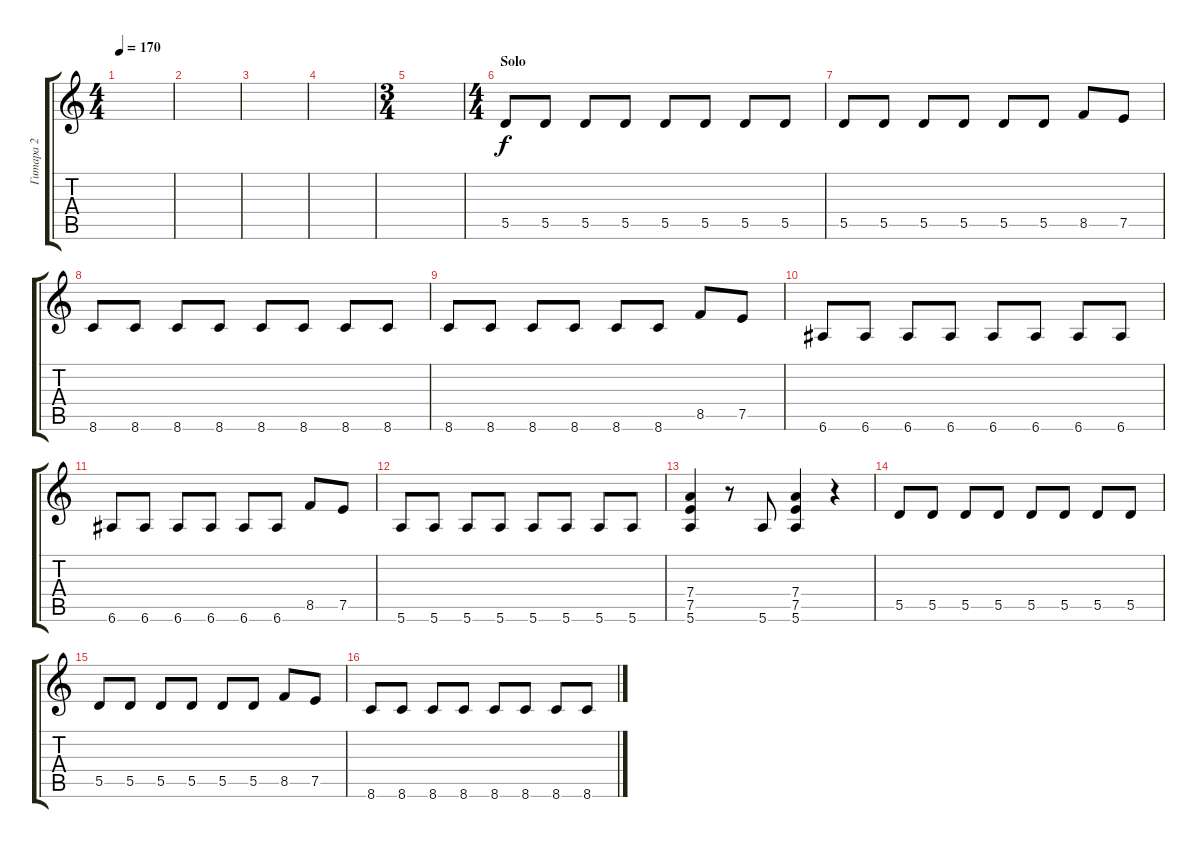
\track ("Гитара 2" "Гитара 2") {instrument distortionguitar}
\staff {score tabs}
\tuning (E4 B3 G3 D3 A2 E2) {hide}
\ts (4 4)
\tempo 170
\clef g2
\ks c
|
|
|
|
\ts (3 4)
|
\ts (4 4)
\section ("" "Solo")
5.5.8 5.5.8 5.5.8 5.5.8 5.5.8 5.5.8 5.5.8 5.5.8 |
5.5.8 5.5.8 5.5.8 5.5.8 5.5.8 5.5.8 8.5.8 7.5.8 |
8.6.8 8.6.8 8.6.8 8.6.8 8.6.8 8.6.8 8.6.8 8.6.8 |
8.6.8 8.6.8 8.6.8 8.6.8 8.6.8 8.6.8 8.5.8 7.5.8 |
6.6.8 6.6.8 6.6.8 6.6.8 6.6.8 6.6.8 6.6.8 6.6.8 |
6.6.8 6.6.8 6.6.8 6.6.8 6.6.8 6.6.8 8.5.8 7.5.8 |
5.6.8 5.6.8 5.6.8 5.6.8 5.6.8 5.6.8 5.6.8 5.6.8 |
(7.4 7.5 5.6).4 r.8 5.6.8 (7.4 7.5 5.6).4 r.4 |
5.5.8 5.5.8 5.5.8 5.5.8 5.5.8 5.5.8 5.5.8 5.5.8 |
5.5.8 5.5.8 5.5.8 5.5.8 5.5.8 5.5.8 8.5.8 7.5.8 |
8.6.8 8.6.8 8.6.8 8.6.8 8.6.8 8.6.8 8.6.8 8.6.8
